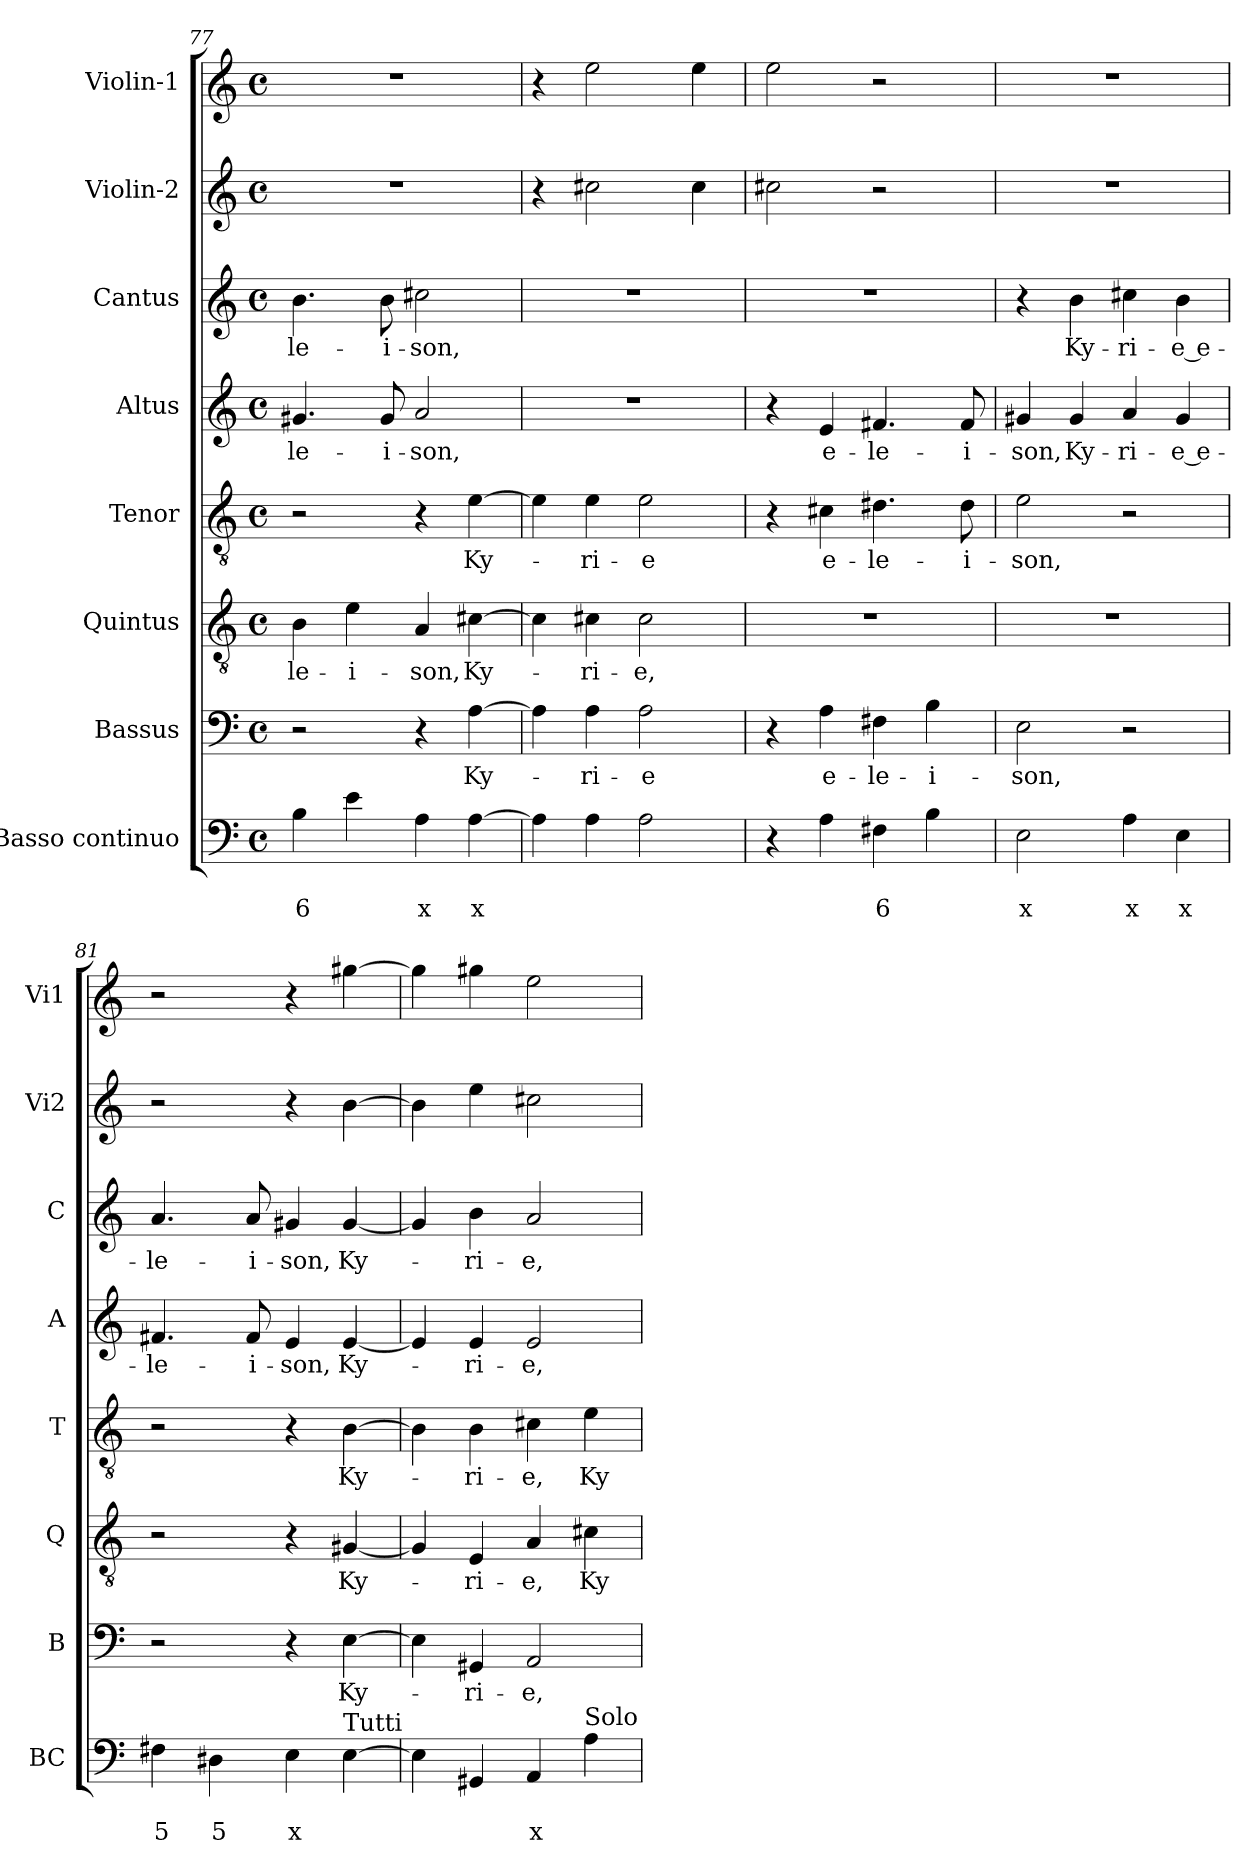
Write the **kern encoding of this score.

**kern	**text	**text	**kern	**text	**kern	**text	**kern	**text	**kern	**text	**kern	**text	**kern	**kern
*part8	*part8	*part8	*part7	*part7	*part6	*part6	*part5	*part5	*part4	*part4	*part3	*part3	*part2	*part1
*staff8	*staff8	*staff8	*staff7	*staff7	*staff6	*staff6	*staff5	*staff5	*staff4	*staff4	*staff3	*staff3	*staff2	*staff1
*I"Basso continuo	*	*	*I"Bassus	*	*I"Quintus	*	*I"Tenor	*	*I"Altus	*	*I"Cantus	*	*I"Violin-2	*I"Violin-1
*I'BC	*	*	*I'B	*	*I'Q	*	*I'T	*	*I'A	*	*I'C	*	*I'Vi2	*I'Vi1
*clefF4	*	*	*clefF4	*	*clefGv2	*	*clefGv2	*	*clefG2	*	*clefG2	*	*clefG2	*clefG2
*k[]	*	*	*k[]	*	*k[]	*	*k[]	*	*k[]	*	*k[]	*	*k[]	*k[]
*C:	*	*	*C:	*	*C:	*	*C:	*	*C:	*	*C:	*	*C:	*C:
*M4/4	*	*	*M4/4	*	*M4/4	*	*M4/4	*	*M4/4	*	*M4/4	*	*M4/4	*M4/4
*met(c)	*	*	*met(c)	*	*met(c)	*	*met(c)	*	*met(c)	*	*met(c)	*	*met(c)	*met(c)
=77	=77	=77	=77	=77	=77	=77	=77	=77	=77	=77	=77	=77	=77	=77
!	!	!LO:LY:b	!	!	!	!LO:LY:b	!	!	!	!LO:LY:b	!	!LO:LY:b	!	!
4B\	.	6	2r	.	4B\	-le-	2r	.	4.g#X/	-le-	4.b\	-le-	1r	1r
!	!	!	!	!	!	!LO:LY:b	!	!	!	!	!	!	!	!
4e\	.	.	.	.	4e\	-i-	.	.	.	.	.	.	.	.
!	!	!	!	!	!	!	!	!	!	!LO:LY:b	!	!LO:LY:b	!	!
.	.	.	.	.	.	.	.	.	8g#/	-i-	8b\	-i-	.	.
!	!	!LO:LY:b	!	!	!	!LO:LY:b	!	!	!	!LO:LY:b	!	!LO:LY:b	!	!
4A\	.	x	4r	.	4A/	-son,	4r	.	2a/	-son,	2cc#X\	-son,	.	.
!	!	!LO:LY:b	!	!LO:LY:b	!	!LO:LY:b	!	!LO:LY:b	!	!	!	!	!	!
[4A\	.	x	[4A\	Ky-	[4c#X\	Ky-	[4e\	Ky-	.	.	.	.	.	.
=78	=78	=78	=78	=78	=78	=78	=78	=78	=78	=78	=78	=78	=78	=78
4A\]	.	.	4A\]	.	4c#\]	.	4e\]	.	1r	.	1r	.	4r	4r
!	!	!	!	!LO:LY:b	!	!LO:LY:b	!	!LO:LY:b	!	!	!	!	!	!
4A\	.	.	4A\	-ri-	4c#X\	-ri-	4e\	-ri-	.	.	.	.	2cc#X\	2ee\
!	!	!	!	!LO:LY:b	!	!LO:LY:b	!	!LO:LY:b	!	!	!	!	!	!
2A\	.	.	2A\	-e	2c#\	-e,	2e\	-e	.	.	.	.	.	.
.	.	.	.	.	.	.	.	.	.	.	.	.	4cc#\	4ee\
=79	=79	=79	=79	=79	=79	=79	=79	=79	=79	=79	=79	=79	=79	=79
4r	.	.	4r	.	1r	.	4r	.	4r	.	1r	.	2cc#X\	2ee\
!	!	!	!	!LO:LY:b	!	!	!	!LO:LY:b	!	!LO:LY:b	!	!	!	!
4A\	.	.	4A\	e-	.	.	4c#X\	e-	4e/	e-	.	.	.	.
!	!	!LO:LY:b	!	!LO:LY:b	!	!	!	!LO:LY:b	!	!LO:LY:b	!	!	!	!
4F#X\	.	6	4F#X\	-le-	.	.	4.d#X\	-le-	4.f#X/	-le-	.	.	2r	2r
!	!	!	!	!LO:LY:b	!	!	!	!	!	!	!	!	!	!
4B\	.	.	4B\	-i-	.	.	.	.	.	.	.	.	.	.
!	!	!	!	!	!	!	!	!LO:LY:b	!	!LO:LY:b	!	!	!	!
.	.	.	.	.	.	.	8d#\	-i-	8f#/	-i-	.	.	.	.
=80	=80	=80	=80	=80	=80	=80	=80	=80	=80	=80	=80	=80	=80	=80
!	!	!LO:LY:b	!	!LO:LY:b	!	!	!	!LO:LY:b	!	!LO:LY:b	!	!	!	!
2E\	.	x	2E\	-son,	1r	.	2e\	-son,	4g#X/	-son,	4r	.	1r	1r
!	!	!	!	!	!	!	!	!	!	!LO:LY:b	!	!LO:LY:b	!	!
.	.	.	.	.	.	.	.	.	4g#/	Ky-	4b\	Ky-	.	.
!	!	!LO:LY:b	!	!	!	!	!	!	!	!LO:LY:b	!	!LO:LY:b	!	!
4A\	.	x	2r	.	.	.	2r	.	4a/	-ri-	4cc#X\	-ri-	.	.
!	!	!LO:LY:b	!	!	!	!	!	!	!	!LO:LY:b	!	!LO:LY:b	!	!
4E\	.	x	.	.	.	.	.	.	4g#/	-e e-	4b\	-e e-	.	.
!!LO:LB:g=z
=81	=81	=81	=81	=81	=81	=81	=81	=81	=81	=81	=81	=81	=81	=81
!	!	!LO:LY:b	!	!	!	!	!	!	!	!LO:LY:b	!	!LO:LY:b	!	!
4F#X\	.	5	2r	.	2r	.	2r	.	4.f#X/	-le-	4.a/	-le-	2r	2r
!	!	!LO:LY:b	!	!	!	!	!	!	!	!	!	!	!	!
4D#X\	.	5	.	.	.	.	.	.	.	.	.	.	.	.
!	!	!	!	!	!	!	!	!	!	!LO:LY:b	!	!LO:LY:b	!	!
.	.	.	.	.	.	.	.	.	8f#/	-i-	8a/	-i-	.	.
!	!	!LO:LY:b	!	!	!	!	!	!	!	!LO:LY:b	!	!LO:LY:b	!	!
4E\	.	x	4r	.	4r	.	4r	.	4e/	-son,	4g#X/	-son,	4r	4r
!LO:TX:a:t=Tutti	!	!	!	!	!	!	!	!	!	!	!	!	!	!
!	!	!	!	!LO:LY:b	!	!LO:LY:b	!	!LO:LY:b	!	!LO:LY:b	!	!LO:LY:b	!	!
[4E\	.	.	[4E\	Ky-	[4G#X/	Ky-	[4B\	Ky-	[4e/	Ky-	[4g#/	Ky-	[4b\	[4gg#X\
=82	=82	=82	=82	=82	=82	=82	=82	=82	=82	=82	=82	=82	=82	=82
4E\]	.	.	4E\]	.	4G#/]	.	4B\]	.	4e/]	.	4g#/]	.	4b\]	4gg#\]
!	!	!	!	!LO:LY:b	!	!LO:LY:b	!	!LO:LY:b	!	!LO:LY:b	!	!LO:LY:b	!	!
4GG#X/	.	.	4GG#X/	-ri-	4E/	-ri-	4B\	-ri-	4e/	-ri-	4b\	-ri-	4ee\	4gg#X\
!	!	!LO:LY:b	!	!LO:LY:b	!	!LO:LY:b	!	!LO:LY:b	!	!LO:LY:b	!	!LO:LY:b	!	!
4AA/	.	x	2AA/	-e,	4A/	-e,	4c#X\	-e,	2e/	-e,	2a/	-e,	2cc#X\	2ee\
!LO:TX:a:t=Solo	!	!	!	!	!	!	!	!	!	!	!	!	!	!
!	!	!	!	!	!	!LO:LY:b	!	!LO:LY:b	!	!	!	!	!	!
4A\	.	.	.	.	4c#X\	Ky-	4e\	Ky-	.	.	.	.	.	.
=	=	=	=	=	=	=	=	=	=	=	=	=	=	=
*-	*-	*-	*-	*-	*-	*-	*-	*-	*-	*-	*-	*-	*-	*-
